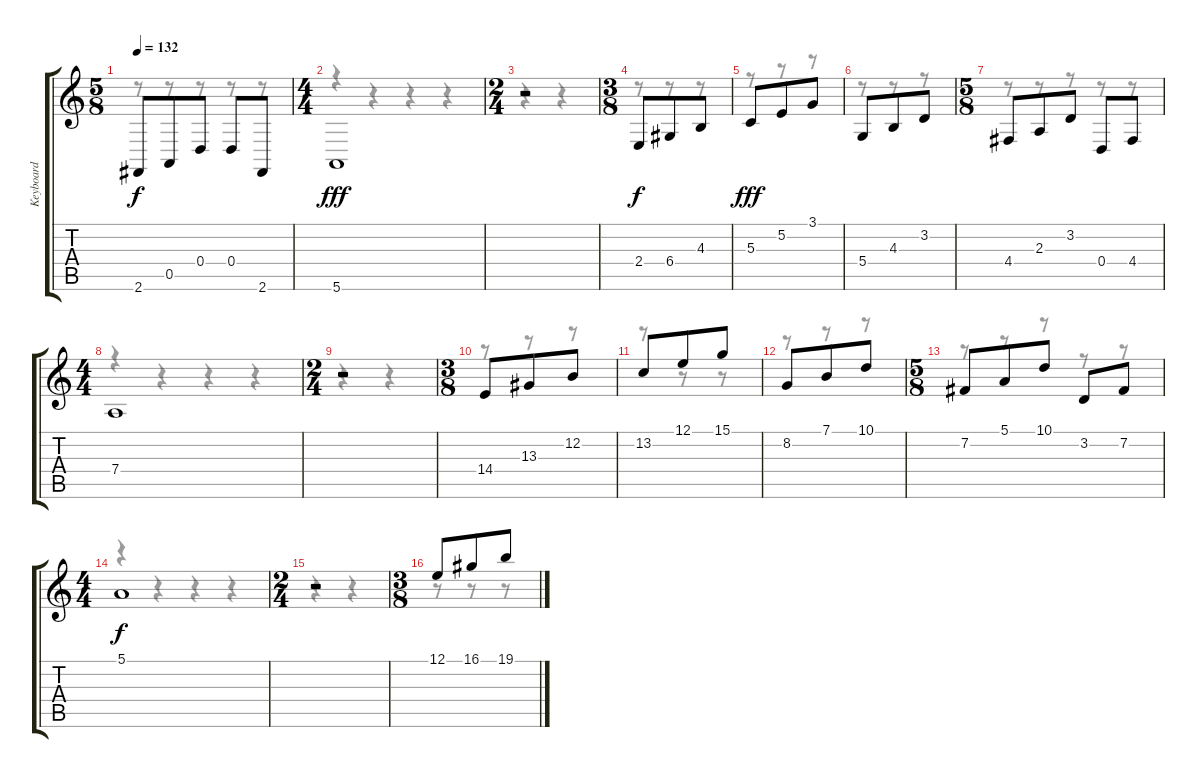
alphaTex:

\track ("Keyboard" "Keyboard") {instrument stringensemble1}
\staff {score tabs}
\tuning (E4 B3 G3 D3 A2 E2) {hide}
\voice
\ts (5 8)
\tempo 132
\clef g2
\ks c
2.6.8{dy f} 0.5.8 0.4.8 0.4.8 2.6.8 |
\ts (4 4)
5.6.1{dy fff} |
\ts (2 4)
r.2 |
\ts (3 8)
2.4.8{dy f} 6.4.8 4.3.8 |
5.3.8{dy fff} 5.2.8 3.1.8 |
5.4.8 4.3.8 3.2.8 |
\ts (5 8)
4.4.8 2.3.8 3.2.8 0.4.8 4.4.8 |
\ts (4 4)
7.4.1 |
\ts (2 4)
r.2 |
\ts (3 8)
14.4.8 13.3.8 12.2.8 |
13.2.8 12.1.8 15.1.8 |
8.2.8 7.1.8 10.1.8 |
\ts (5 8)
7.2.8 5.1.8 10.1.8 3.2.8 7.2.8 |
\ts (4 4)
5.1.1{dy f} |
\ts (2 4)
r.2 |
\ts (3 8)
12.1.8 16.1.8 19.1.8
\voice
\clef g2
\ottava regular
\simile none
\ks c
r.8{dy f} r.8 r.8 r.8 r.8 |
r.4 r.4 r.4 r.4 |
r.4 r.4 |
r.8 r.8 r.8 |
r.8 r.8 r.8 |
r.8 r.8 r.8 |
r.8 r.8 r.8 r.8 r.8 |
r.4 r.4 r.4 r.4 |
r.4 r.4 |
r.8 r.8 r.8 |
r.8 r.8 r.8 |
r.8 r.8 r.8 |
r.8 r.8 r.8 r.8 r.8 |
r.4 r.4 r.4 r.4 |
r.4 r.4 |
r.8 r.8 r.8
